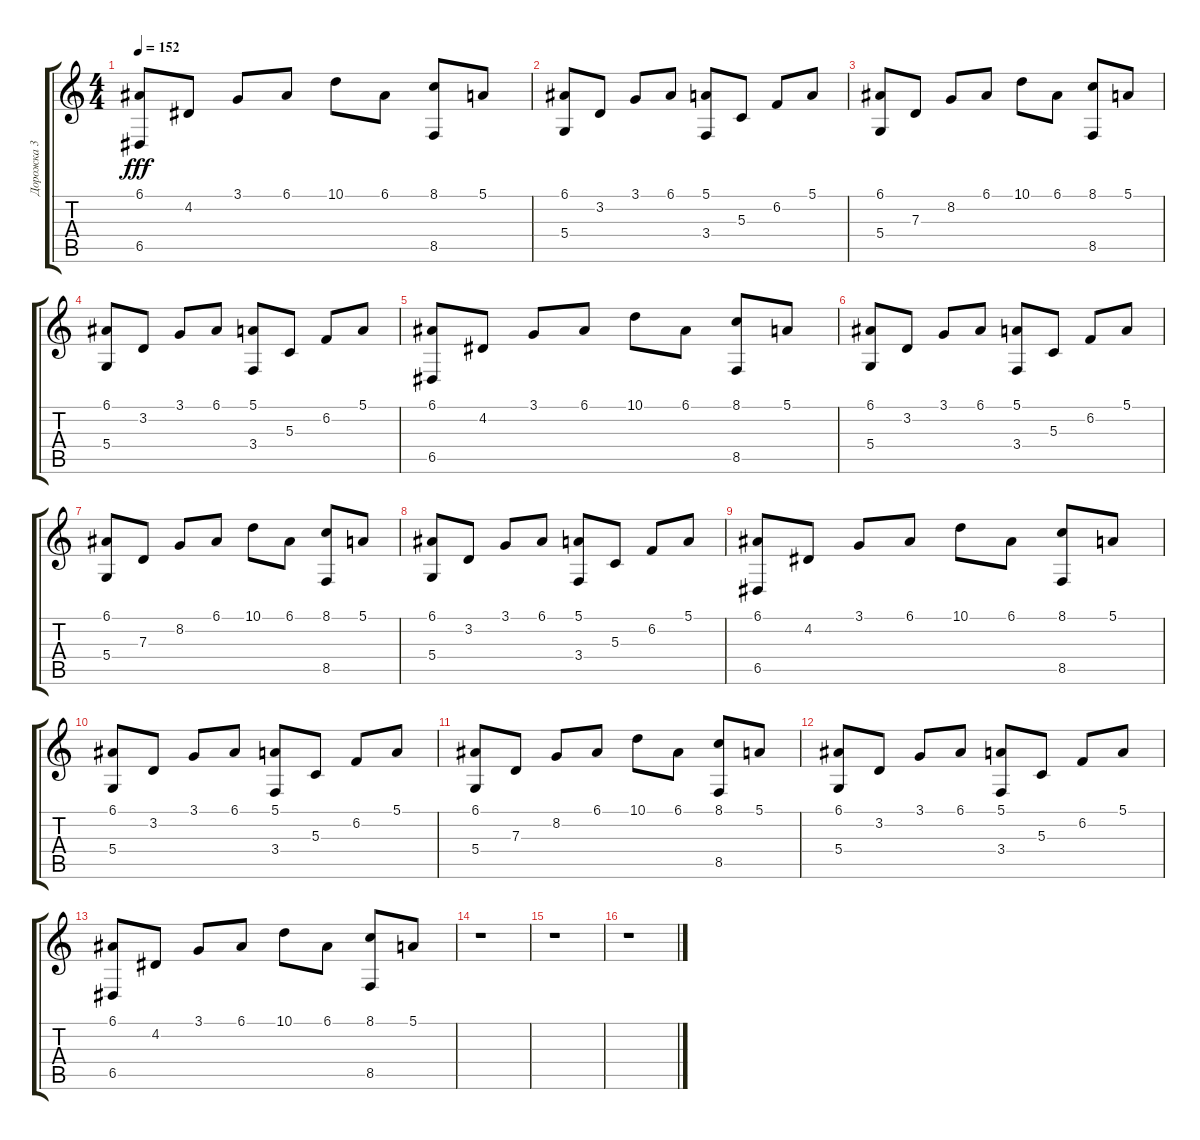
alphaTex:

\track ("Дорожка 3" "Дорожка 3") {instrument harpsichord}
\staff {score tabs}
\tuning (E4 B3 G3 D3 A2 E2) {hide}
\ts (4 4)
\tempo 152
\clef g2
\ks c
(6.1 6.5).8{dy fff} 4.2.8 3.1.8 6.1.8 10.1.8 6.1.8 (8.1 8.5).8 5.1.8 |
(6.1 5.4).8 3.2.8 3.1.8 6.1.8 (5.1 3.4).8 5.3.8 6.2.8 5.1.8 |
(6.1 5.4).8 7.3.8 8.2.8 6.1.8 10.1.8 6.1.8 (8.1 8.5).8 5.1.8 |
(6.1 5.4).8 3.2.8 3.1.8 6.1.8 (5.1 3.4).8 5.3.8 6.2.8 5.1.8 |
(6.1 6.5).8 4.2.8 3.1.8 6.1.8 10.1.8 6.1.8 (8.1 8.5).8 5.1.8 |
(6.1 5.4).8 3.2.8 3.1.8 6.1.8 (5.1 3.4).8 5.3.8 6.2.8 5.1.8 |
(6.1 5.4).8 7.3.8 8.2.8 6.1.8 10.1.8 6.1.8 (8.1 8.5).8 5.1.8 |
(6.1 5.4).8 3.2.8 3.1.8 6.1.8 (5.1 3.4).8 5.3.8 6.2.8 5.1.8 |
(6.1 6.5).8 4.2.8 3.1.8 6.1.8 10.1.8 6.1.8 (8.1 8.5).8 5.1.8 |
(6.1 5.4).8 3.2.8 3.1.8 6.1.8 (5.1 3.4).8 5.3.8 6.2.8 5.1.8 |
(6.1 5.4).8 7.3.8 8.2.8 6.1.8 10.1.8 6.1.8 (8.1 8.5).8 5.1.8 |
(6.1 5.4).8 3.2.8 3.1.8 6.1.8 (5.1 3.4).8 5.3.8 6.2.8 5.1.8 |
(6.1 6.5).8 4.2.8 3.1.8 6.1.8 10.1.8 6.1.8 (8.1 8.5).8 5.1.8 |
r.1 |
r.1 |
r.1
